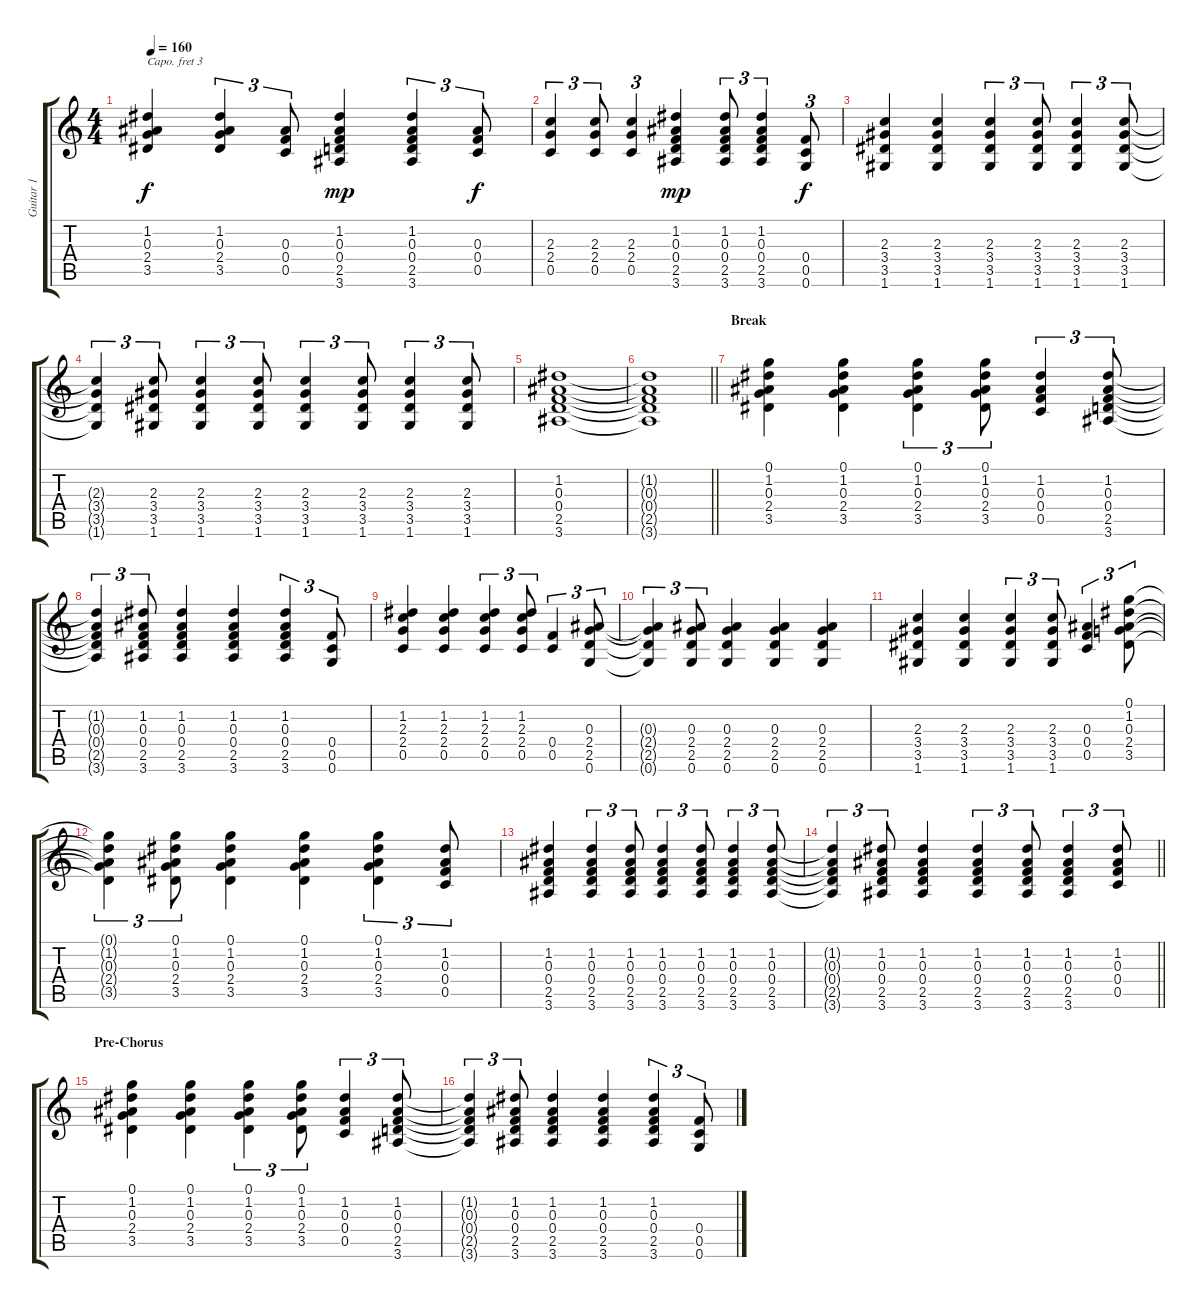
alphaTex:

\track ("Guitar 1" "Guitar 1") {instrument acousticguitarsteel}
\staff {score tabs}
\capo 3
\tuning (E4 B3 G3 D3 A2 E2) {hide}
\ts (4 4)
\tempo 160
\clef g2
\ks c
(1.2 0.3 2.4 3.5).4{dy f} (1.2 0.3 2.4 3.5).4{tu (3 2)} (0.3 0.4 0.5).8{tu (3 2)} (1.2 0.3 0.4 2.5 3.6).4{dy mp} (1.2 0.3 0.4 2.5 3.6).4{tu (3 2)} (0.3 0.4 0.5).8{tu (3 2) dy f} |
(2.3 2.4 0.5).4{tu (3 2)} (2.3 2.4 0.5).8{tu (3 2)} (2.3 2.4 0.5).4{tu (3 2)} (1.2 0.3 0.4 2.5 3.6).4{dy mp} (1.2 0.3 0.4 2.5 3.6).8{tu (3 2)} (1.2 0.3 0.4 2.5 3.6).4{tu (3 2)} (0.4 0.5 0.6).8{tu (3 2) dy f} |
(2.3 3.4 3.5 1.6).4 (2.3 3.4 3.5 1.6).4 (2.3 3.4 3.5 1.6).4{tu (3 2)} (2.3 3.4 3.5 1.6).8{tu (3 2)} (2.3 3.4 3.5 1.6).4{tu (3 2)} (2.3 3.4 3.5 1.6).8{tu (3 2)} |
(2.3{t} 3.4{t} 3.5{t} 1.6{t}).4{tu (3 2)} (2.3 3.4 3.5 1.6).8{tu (3 2)} (2.3 3.4 3.5 1.6).4{tu (3 2)} (2.3 3.4 3.5 1.6).8{tu (3 2)} (2.3 3.4 3.5 1.6).4{tu (3 2)} (2.3 3.4 3.5 1.6).8{tu (3 2)} (2.3 3.4 3.5 1.6).4{tu (3 2)} (2.3 3.4 3.5 1.6).8{tu (3 2)} |
(1.2 0.3 0.4 2.5 3.6).1 |
\barLineRight lightlight
(1.2{t} 0.3{t} 0.4{t} 2.5{t} 3.6{t}).1 |
\section ("" "Break")
(0.1 1.2 0.3 2.4 3.5).4 (0.1 1.2 0.3 2.4 3.5).4 (0.1 1.2 0.3 2.4 3.5).4{tu (3 2)} (0.1 1.2 0.3 2.4 3.5).8{tu (3 2)} (1.2 0.3 0.4 0.5).4{tu (3 2)} (1.2 0.3 0.4 2.5 3.6).8{tu (3 2)} |
(1.2{t} 0.3{t} 0.4{t} 2.5{t} 3.6{t}).4{tu (3 2)} (1.2 0.3 0.4 2.5 3.6).8{tu (3 2)} (1.2 0.3 0.4 2.5 3.6).4 (1.2 0.3 0.4 2.5 3.6).4 (1.2 0.3 0.4 2.5 3.6).4{tu (3 2)} (0.4 0.5 0.6).8{tu (3 2)} |
(1.2 2.3 2.4 0.5).4 (1.2 2.3 2.4 0.5).4 (1.2 2.3 2.4 0.5).4{tu (3 2)} (1.2 2.3 2.4 0.5).8{tu (3 2)} (0.4 0.5).4{tu (3 2)} (0.3 2.4 2.5 0.6).8{tu (3 2)} |
(0.3{t} 2.4{t} 2.5{t} 0.6{t}).4{tu (3 2)} (0.3 2.4 2.5 0.6).8{tu (3 2)} (0.3 2.4 2.5 0.6).4 (0.3 2.4 2.5 0.6).4 (0.3 2.4 2.5 0.6).4 |
(2.3 3.4 3.5 1.6).4 (2.3 3.4 3.5 1.6).4 (2.3 3.4 3.5 1.6).4{tu (3 2)} (2.3 3.4 3.5 1.6).8{tu (3 2)} (0.3 0.4 0.5).4{tu (3 2)} (0.1 1.2 0.3 2.4 3.5).8{tu (3 2)} |
(0.1{t} 1.2{t} 0.3{t} 2.4{t} 3.5{t}).4{tu (3 2)} (0.1 1.2 0.3 2.4 3.5).8{tu (3 2)} (0.1 1.2 0.3 2.4 3.5).4 (0.1 1.2 0.3 2.4 3.5).4 (0.1 1.2 0.3 2.4 3.5).4{tu (3 2)} (1.2 0.3 0.4 0.5).8{tu (3 2)} |
(1.2 0.3 0.4 2.5 3.6).4 (1.2 0.3 0.4 2.5 3.6).4{tu (3 2)} (1.2 0.3 0.4 2.5 3.6).8{tu (3 2)} (1.2 0.3 0.4 2.5 3.6).4{tu (3 2)} (1.2 0.3 0.4 2.5 3.6).8{tu (3 2)} (1.2 0.3 0.4 2.5 3.6).4{tu (3 2)} (1.2 0.3 0.4 2.5 3.6).8{tu (3 2)} |
\barLineRight lightlight
(1.2{t} 0.3{t} 0.4{t} 2.5{t} 3.6{t}).4{tu (3 2)} (1.2 0.3 0.4 2.5 3.6).8{tu (3 2)} (1.2 0.3 0.4 2.5 3.6).4 (1.2 0.3 0.4 2.5 3.6).4{tu (3 2)} (1.2 0.3 0.4 2.5 3.6).8{tu (3 2)} (1.2 0.3 0.4 2.5 3.6).4{tu (3 2)} (1.2 0.3 0.4 0.5).8{tu (3 2)} |
\section ("" "Pre-Chorus")
(0.1 1.2 0.3 2.4 3.5).4 (0.1 1.2 0.3 2.4 3.5).4 (0.1 1.2 0.3 2.4 3.5).4{tu (3 2)} (0.1 1.2 0.3 2.4 3.5).8{tu (3 2)} (1.2 0.3 0.4 0.5).4{tu (3 2)} (1.2 0.3 0.4 2.5 3.6).8{tu (3 2)} |
(1.2{t} 0.3{t} 0.4{t} 2.5{t} 3.6{t}).4{tu (3 2)} (1.2 0.3 0.4 2.5 3.6).8{tu (3 2)} (1.2 0.3 0.4 2.5 3.6).4 (1.2 0.3 0.4 2.5 3.6).4 (1.2 0.3 0.4 2.5 3.6).4{tu (3 2)} (0.4 0.5 0.6).8{tu (3 2)}
